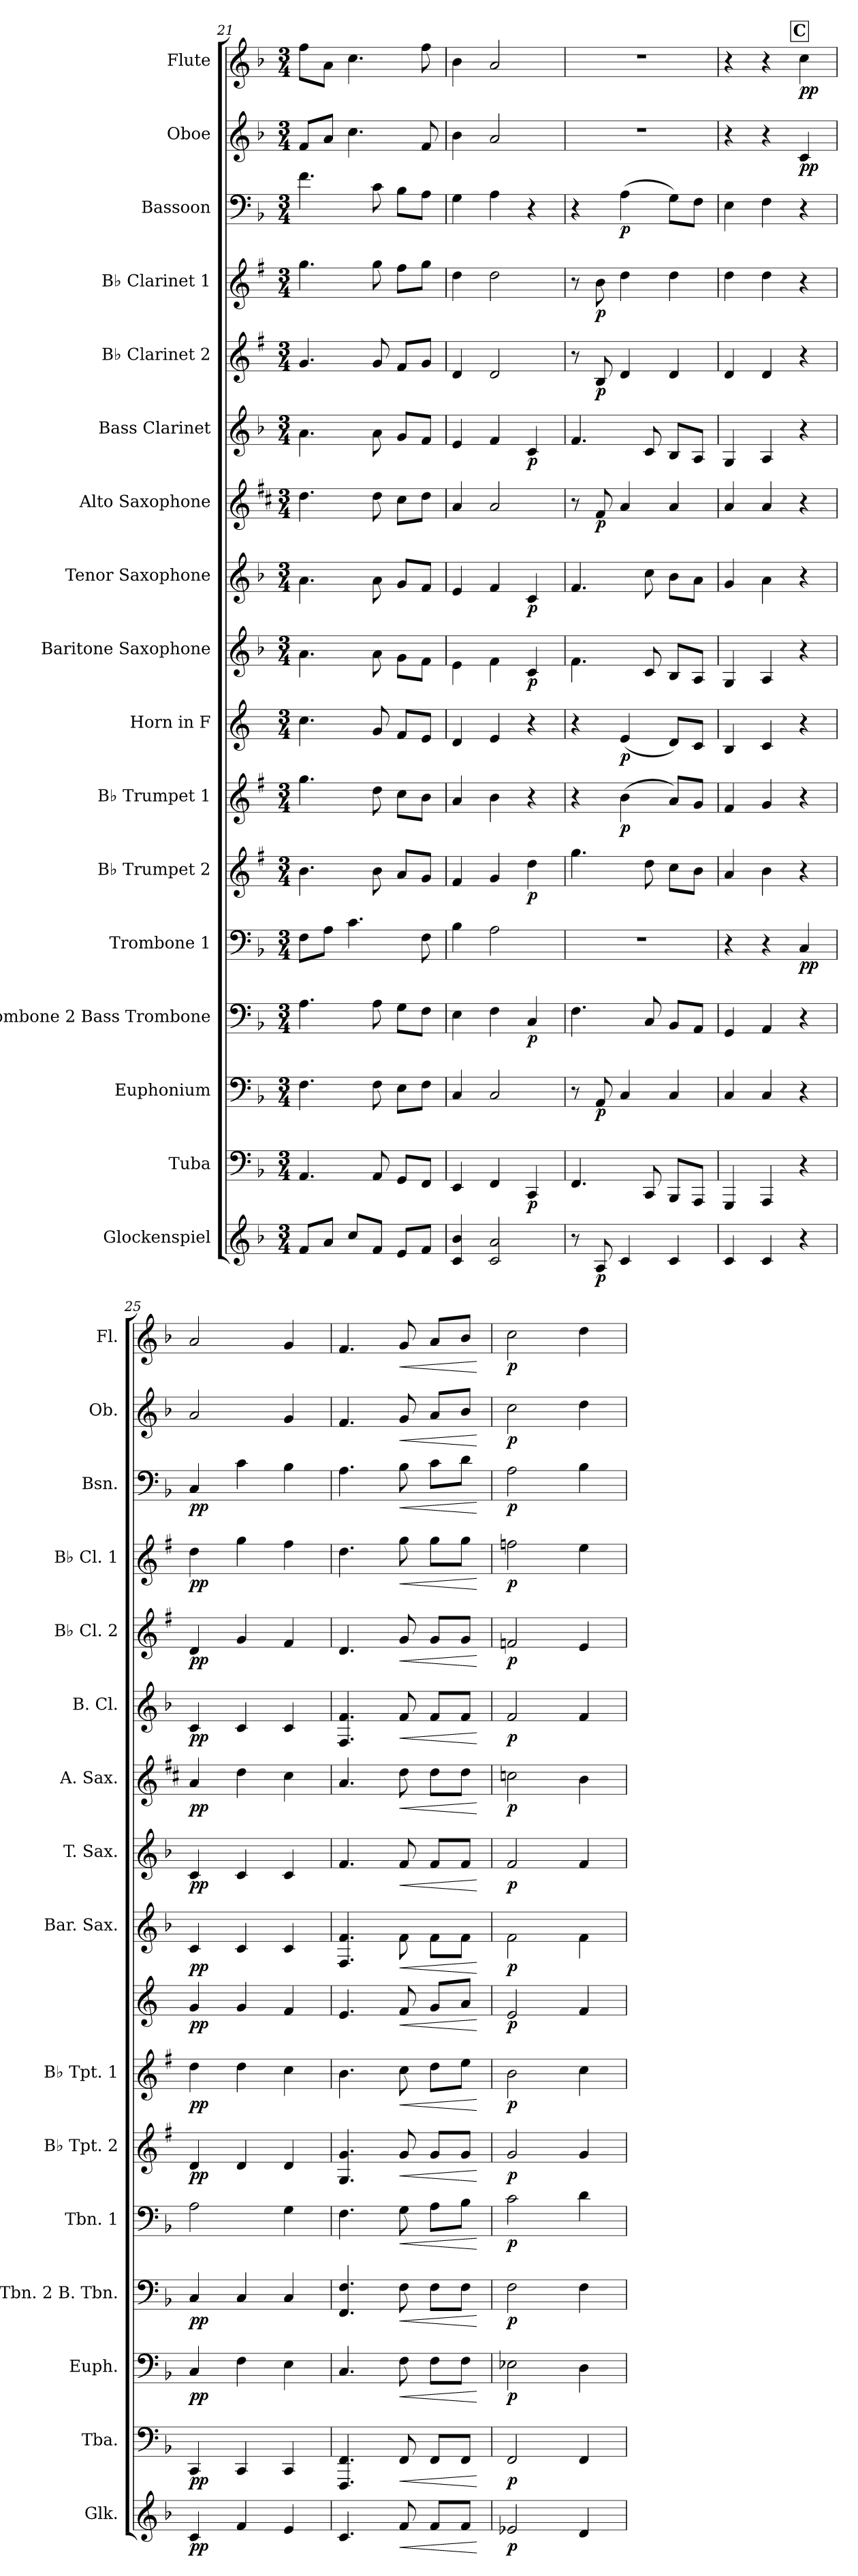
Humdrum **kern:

**kern	**dynam	**kern	**dynam	**kern	**dynam	**kern	**dynam	**kern	**dynam	**kern	**dynam	**kern	**dynam	**kern	**dynam	**kern	**dynam	**kern	**dynam	**kern	**dynam	**kern	**dynam	**kern	**dynam	**kern	**dynam	**kern	**dynam	**kern	**dynam	**kern	**dynam
*part17	*part17	*part16	*part16	*part15	*part15	*part14	*part14	*part13	*part13	*part12	*part12	*part11	*part11	*part10	*part10	*part9	*part9	*part8	*part8	*part7	*part7	*part6	*part6	*part5	*part5	*part4	*part4	*part3	*part3	*part2	*part2	*part1	*part1
*staff17	*staff17	*staff16	*staff16	*staff15	*staff15	*staff14	*staff14	*staff13	*staff13	*staff12	*staff12	*staff11	*staff11	*staff10	*staff10	*staff9	*staff9	*staff8	*staff8	*staff7	*staff7	*staff6	*staff6	*staff5	*staff5	*staff4	*staff4	*staff3	*staff3	*staff2	*staff2	*staff1	*staff1
*I"Glockenspiel	*	*I"Tuba	*	*I"Euphonium	*	*I"Trombone 2 Bass Trombone	*	*I"Trombone 1	*	*I"B♭ Trumpet 2	*	*I"B♭ Trumpet 1	*	*I"Horn in F	*	*I"Baritone Saxophone	*	*I"Tenor Saxophone	*	*I"Alto Saxophone	*	*I"Bass Clarinet	*	*I"B♭ Clarinet 2	*	*I"B♭ Clarinet 1	*	*I"Bassoon	*	*I"Oboe	*	*I"Flute	*
*I'Glk.	*	*I'Tba.	*	*I'Euph.	*	*I'Tbn. 2 B. Tbn.	*	*I'Tbn. 1	*	*I'B♭ Tpt. 2	*	*I'B♭ Tpt. 1	*	*	*	*I'Bar. Sax.	*	*I'T. Sax.	*	*I'A. Sax.	*	*I'B. Cl.	*	*I'B♭ Cl. 2	*	*I'B♭ Cl. 1	*	*I'Bsn.	*	*I'Ob.	*	*I'Fl.	*
*clefG2	*	*clefF4	*	*clefF4	*	*clefF4	*	*clefF4	*	*clefG2	*	*clefG2	*	*clefG2	*	*clefG2	*	*clefG2	*	*clefG2	*	*clefG2	*	*clefG2	*	*clefG2	*	*clefF4	*	*clefG2	*	*clefG2	*
*ITrd-14c-24	*	*	*	*	*	*	*	*	*	*ITrd1c2	*	*ITrd1c2	*	*ITrd4c7	*	*ITrd12c21	*	*ITrd8c14	*	*ITrd5c9	*	*ITrd8c14	*	*ITrd1c2	*	*ITrd1c2	*	*	*	*	*	*	*
*k[b-]	*	*k[b-]	*	*k[b-]	*	*k[b-]	*	*k[b-]	*	*k[b-]	*	*k[b-]	*	*k[b-]	*	*k[b-]	*	*k[b-]	*	*k[b-]	*	*k[b-]	*	*k[b-]	*	*k[b-]	*	*k[b-]	*	*k[b-]	*	*k[b-]	*
*M3/4	*	*M3/4	*	*M3/4	*	*M3/4	*	*M3/4	*	*M3/4	*	*M3/4	*	*M3/4	*	*M3/4	*	*M3/4	*	*M3/4	*	*M3/4	*	*M3/4	*	*M3/4	*	*M3/4	*	*M3/4	*	*M3/4	*
=21	=21	=21	=21	=21	=21	=21	=21	=21	=21	=21	=21	=21	=21	=21	=21	=21	=21	=21	=21	=21	=21	=21	=21	=21	=21	=21	=21	=21	=21	=21	=21	=21	=21
8fff/L	.	4.AA/	.	4.F\	.	4.A\	.	8F\L	.	4.a\	.	4.ff\	.	4.f\	.	4.A\	.	4.A\	.	4.f\	.	4.A\	.	4.f/	.	4.ff\	.	4.f\	.	8f/L	.	8ff\L	.
8aaa/J	.	.	.	.	.	.	.	8A\J	.	.	.	.	.	.	.	.	.	.	.	.	.	.	.	.	.	.	.	.	.	8a/J	.	8a\J	.
8cccc/L	.	.	.	.	.	.	.	4.c\	.	.	.	.	.	.	.	.	.	.	.	.	.	.	.	.	.	.	.	.	.	4.cc\	.	4.cc\	.
8fff/J	.	8AA/	.	8F\	.	8A\	.	.	.	8a\	.	8cc\	.	8c/	.	8A\	.	8A\	.	8f\	.	8A\	.	8f/	.	8ff\	.	8c\	.	.	.	.	.
8eee/L	.	8GG/L	.	8E\L	.	8G\L	.	.	.	8g/L	.	8b-\L	.	8B-/L	.	8G\L	.	8G/L	.	8e\L	.	8G/L	.	8e/L	.	8ee\L	.	8B-\L	.	.	.	.	.
8fff/J	.	8FF/J	.	8F\J	.	8F\J	.	8F\	.	8f/J	.	8a\J	.	8A/J	.	8F\J	.	8F/J	.	8f\J	.	8F/J	.	8f/J	.	8ff\J	.	8A\J	.	8f/	.	8ff\	.
=22	=22	=22	=22	=22	=22	=22	=22	=22	=22	=22	=22	=22	=22	=22	=22	=22	=22	=22	=22	=22	=22	=22	=22	=22	=22	=22	=22	=22	=22	=22	=22	=22	=22
4ccc/ 4bbb-/	.	4EE/	.	4C/	.	4E\	.	4B-\	.	4e/	.	4g/	.	4G/	.	4E\	.	4E/	.	4c/	.	4E/	.	4c/	.	4cc\	.	4G\	.	4b-\	.	4b-\	.
2ccc/ 2aaa/	.	4FF/	.	2C/	.	4F\	.	2A\	.	4f/	.	4a\	.	4A/	.	4F\	.	4F/	.	2c/	.	4F/	.	2c/	.	2cc\	.	4A\	.	2a/	.	2a/	.
!	!	!	!LO:DY:b	!	!	!	!LO:DY:b	!	!	!	!LO:DY:b	!	!	!	!	!	!LO:DY:b	!	!LO:DY:b	!	!	!	!LO:DY:b	!	!	!	!	!	!	!	!	!	!
.	.	4CC/	p	.	.	4C/	p	.	.	4cc\	p	4r	.	4r	.	4C/	p	4C/	p	.	.	4C/	p	.	.	.	.	4r	.	.	.	.	.
=23	=23	=23	=23	=23	=23	=23	=23	=23	=23	=23	=23	=23	=23	=23	=23	=23	=23	=23	=23	=23	=23	=23	=23	=23	=23	=23	=23	=23	=23	=23	=23	=23	=23
8r	.	4.FF/	.	8r	.	4.F\	.	2.r	.	4.ff\	.	4r	.	4r	.	4.F\	.	4.F/	.	8r	.	4.F/	.	8r	.	8r	.	4r	.	2.r	.	2.r	.
!	!LO:DY:b	!	!	!	!LO:DY:b	!	!	!	!	!	!	!	!	!	!	!	!	!	!	!	!LO:DY:b	!	!	!	!LO:DY:b	!	!LO:DY:b	!	!	!	!	!	!
8aa/	p	.	.	8AA/	p	.	.	.	.	.	.	.	.	.	.	.	.	.	.	8A/	p	.	.	8A/	p	8a\	p	.	.	.	.	.	.
!	!	!	!	!	!	!	!	!	!	!	!	!	!LO:DY:b	!	!LO:DY:b	!	!	!	!	!	!	!	!	!	!	!	!	!	!LO:DY:b	!	!	!	!
4ccc/	.	.	.	4C/	.	.	.	.	.	.	.	(>4a\	p	(<4A/	p	.	.	.	.	4c/	.	.	.	4c/	.	4cc\	.	(>4A\	p	.	.	.	.
.	.	8CC/	.	.	.	8C/	.	.	.	8cc\	.	.	.	.	.	8C/	.	8c\	.	.	.	8C/	.	.	.	.	.	.	.	.	.	.	.
4ccc/	.	8BBB-/L	.	4C/	.	8BB-/L	.	.	.	8b-\L	.	8g/L)	.	8G/L)	.	8BB-/L	.	8B-\L	.	4c/	.	8BB-/L	.	4c/	.	4cc\	.	8G\L)	.	.	.	.	.
.	.	8AAA/J	.	.	.	8AA/J	.	.	.	8a\J	.	8f/J	.	8F/J	.	8AA/J	.	8A\J	.	.	.	8AA/J	.	.	.	.	.	8F\J	.	.	.	.	.
!!LO:REH:place=s1:a:B:fs=14:t=C:qo=2
=24	=24	=24	=24	=24	=24	=24	=24	=24	=24	=24	=24	=24	=24	=24	=24	=24	=24	=24	=24	=24	=24	=24	=24	=24	=24	=24	=24	=24	=24	=24	=24	=24	=24
4ccc/	.	4GGG/	.	4C/	.	4GG/	.	4r	.	4g/	.	4e/	.	4E/	.	4GG/	.	4G/	.	4c/	.	4GG/	.	4c/	.	4cc\	.	4E\	.	4r	.	4r	.
4ccc/	.	4AAA/	.	4C/	.	4AA/	.	4r	.	4a\	.	4f/	.	4F/	.	4AA/	.	4A\	.	4c/	.	4AA/	.	4c/	.	4cc\	.	4F\	.	4r	.	4r	.
!	!	!	!	!	!	!	!	!	!LO:DY:b	!	!	!	!	!	!	!	!	!	!	!	!	!	!	!	!	!	!	!	!	!	!LO:DY:b	!	!LO:DY:b
4r	.	4r	.	4r	.	4r	.	4C/	pp	4r	.	4r	.	4r	.	4r	.	4r	.	4r	.	4r	.	4r	.	4r	.	4r	.	4c/	pp	4cc\	pp
=25	=25	=25	=25	=25	=25	=25	=25	=25	=25	=25	=25	=25	=25	=25	=25	=25	=25	=25	=25	=25	=25	=25	=25	=25	=25	=25	=25	=25	=25	=25	=25	=25	=25
!	!LO:DY:b	!	!LO:DY:b	!	!LO:DY:b	!	!LO:DY:b	!	!	!	!LO:DY:b	!	!LO:DY:b	!	!LO:DY:b	!	!LO:DY:b	!	!LO:DY:b	!	!LO:DY:b	!	!LO:DY:b	!	!LO:DY:b	!	!LO:DY:b	!	!LO:DY:b	!	!	!	!
4ccc/	pp	4CC/	pp	4C/	pp	4C/	pp	2A\	.	4c/	pp	4cc\	pp	4c/	pp	4C/	pp	4C/	pp	4c/	pp	4C/	pp	4c/	pp	4cc\	pp	4C/	pp	2a/	.	2a/	.
4fff/	.	4CC/	.	4F\	.	4C/	.	.	.	4c/	.	4cc\	.	4c/	.	4C/	.	4C/	.	4f\	.	4C/	.	4f/	.	4ff\	.	4c\	.	.	.	.	.
4eee/	.	4CC/	.	4E\	.	4C/	.	4G\	.	4c/	.	4b-\	.	4B-/	.	4C/	.	4C/	.	4e\	.	4C/	.	4e/	.	4ee\	.	4B-\	.	4g/	.	4g/	.
!!LO:PB:g=z
=26	=26	=26	=26	=26	=26	=26	=26	=26	=26	=26	=26	=26	=26	=26	=26	=26	=26	=26	=26	=26	=26	=26	=26	=26	=26	=26	=26	=26	=26	=26	=26	=26	=26
4.ccc/	.	4.FFF/ 4.FF/	.	4.C/	.	4.FF/ 4.F/	.	4.F\	.	4.F/ 4.f/	.	4.a\	.	4.A/	.	4.FF/ 4.F/	.	4.F/	.	4.c/	.	4.FF/ 4.F/	.	4.c/	.	4.cc\	.	4.A\	.	4.f/	.	4.f/	.
!	!LO:HP:b	!	!LO:HP:b	!	!LO:HP:b	!	!LO:HP:b	!	!LO:HP:b	!	!LO:HP:b	!	!LO:HP:b	!	!LO:HP:b	!	!LO:HP:b	!	!LO:HP:b	!	!LO:HP:b	!	!LO:HP:b	!	!LO:HP:b	!	!LO:HP:b	!	!LO:HP:b	!	!LO:HP:b	!	!LO:HP:b
8fff/	<	8FF/	<	8F\	<	8F\	<	8G\	<	8f/	<	8b-\	<	8B-/	<	8F\	<	8F/	<	8f\	<	8F/	<	8f/	<	8ff\	<	8B-\	<	8g/	<	8g/	<
8fff/L	.	8FF/L	.	8F\L	.	8F\L	.	8A\L	.	8f/L	.	8cc\L	.	8c/L	.	8F\L	.	8F/L	.	8f\L	.	8F/L	.	8f/L	.	8ff\L	.	8c\L	.	8a/L	.	8a/L	.
8fff/J	.	8FF/J	.	8F\J	.	8F\J	.	8B-\J	.	8f/J	.	8dd\J	.	8d/J	.	8F\J	.	8F/J	.	8f\J	.	8F/J	.	8f/J	.	8ff\J	.	8d\J	.	8b-/J	.	8b-/J	.
.	[	.	[	.	[	.	[	.	[	.	[	.	[	.	[	.	[	.	[	.	[	.	[	.	[	.	[	.	[	.	[	.	[
=27	=27	=27	=27	=27	=27	=27	=27	=27	=27	=27	=27	=27	=27	=27	=27	=27	=27	=27	=27	=27	=27	=27	=27	=27	=27	=27	=27	=27	=27	=27	=27	=27	=27
!	!LO:DY:b	!	!LO:DY:b	!	!LO:DY:b	!	!LO:DY:b	!	!LO:DY:b	!	!LO:DY:b	!	!LO:DY:b	!	!LO:DY:b	!	!LO:DY:b	!	!LO:DY:b	!	!LO:DY:b	!	!LO:DY:b	!	!LO:DY:b	!	!LO:DY:b	!	!LO:DY:b	!	!LO:DY:b	!	!LO:DY:b
2eee-X/	p	2FF/	p	2E-X\	p	2F\	p	2c\	p	2f/	p	2a\	p	2A/	p	2F\	p	2F/	p	2e-X\	p	2F/	p	2e-X/	p	2ee-X\	p	2A\	p	2cc\	p	2cc\	p
4ddd/	.	4FF/	.	4D\	.	4F\	.	4d\	.	4f/	.	4b-\	.	4B-/	.	4F\	.	4F/	.	4d\	.	4F/	.	4d/	.	4dd\	.	4B-\	.	4dd\	.	4dd\	.
=	=	=	=	=	=	=	=	=	=	=	=	=	=	=	=	=	=	=	=	=	=	=	=	=	=	=	=	=	=	=	=	=	=
*-	*-	*-	*-	*-	*-	*-	*-	*-	*-	*-	*-	*-	*-	*-	*-	*-	*-	*-	*-	*-	*-	*-	*-	*-	*-	*-	*-	*-	*-	*-	*-	*-	*-
